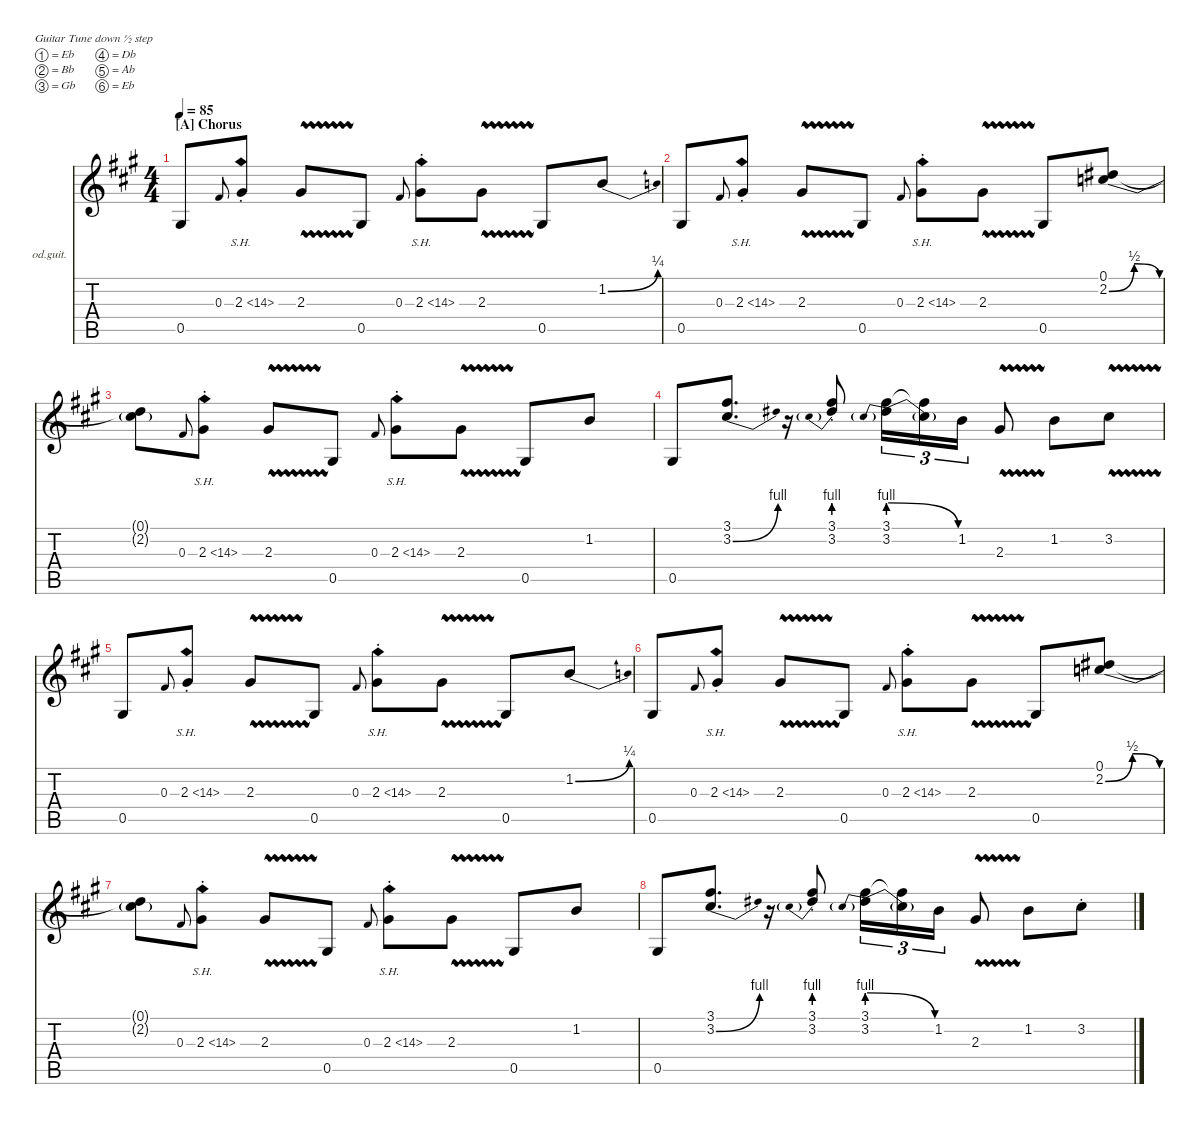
\defaultSystemsLayout 4
\hideDynamics
\bracketExtendMode nobrackets
\firstSystemTrackNameOrientation horizontal
\otherSystemsTrackNameOrientation horizontal
\track ("Rhythm Guitar 1 (James)" "od.guit.") {instrument overdrivenguitar}
\staff {score tabs}
\tuning (Eb4 Bb3 Gb3 Db3 Ab2 Eb2)
\ts (4 4)
\section ("A" "Chorus")
\tempo 85
\clef g2
\ks a
0.5{acc #}.8{dy mf beam Up} 0.3{acc #}.8{gr onbeat beam Up} 2.3{sh 12 st acc #}.8{beam Up} 2.3{vw acc #}.8{beam Up} 0.5{acc #}.8{beam Up} 0.3{acc #}.8{gr onbeat beam Up} 2.3{sh 12 st acc #}.8{beam Down} 2.3{vw acc #}.8{beam Down} 0.5{acc #}.8{beam Up} 1.2{be (bend 0 0 24 1) acc forcenatural}.8{beam Up} |
0.5{acc #}.8{beam Up} 0.3{acc #}.8{gr onbeat beam Up} 2.3{sh 12 st acc #}.8{beam Up} 2.3{vw acc #}.8{beam Up} 0.5{acc #}.8{beam Up} 0.3{acc #}.8{gr onbeat beam Up} 2.3{sh 12 st acc #}.8{beam Down} 2.3{vw acc #}.8{beam Down} 0.5{acc #}.8{beam Up} (2.2{be (bendrelease 9.6 0 18 2 27.599999999999998 2 37.199999999999996 0) acc forcenatural} 0.1{acc #}).8{beam Up} |
(0.1{t acc #} 2.2{t acc forcenatural}).8{beam Down} 0.3{acc #}.8{gr onbeat beam Up} 2.3{sh 12 st acc #}.8{beam Down} 2.3{vw acc #}.8{beam Up} 0.5{acc #}.8{beam Up} 0.3{acc #}.8{gr onbeat beam Up} 2.3{sh 12 st acc #}.8{beam Down} 2.3{vw acc #}.8{beam Down} 0.5{acc #}.8{beam Up} 1.2{acc forcenatural}.8{beam Up} |
0.5{acc #}.8{beam Up} (3.2{be (bend 17.4 0 45 4) acc #} 3.1{acc #}).8{d beam Up} r.16{beam Up} (3.1{st acc #} 3.2{be (prebend 0 4 60 4) st}).8{beam Down} (3.2{be (prebendrelease 0 4 43.8 0)} 3.1{acc #}).16{tu (3 2) beam Down} (3.2{t acc #} 3.1{t acc #}).16{tu (3 2) beam Down} 1.2{acc forcenatural}.16{tu (3 2) beam Down} 2.3{vw acc #}.8{beam Up} 1.2{acc forcenatural}.8{beam Down} 3.2{vw acc #}.8{beam Down} |
0.5{acc #}.8{beam Up} 0.3{acc #}.8{gr onbeat beam Up} 2.3{sh 12 st acc #}.8{beam Up} 2.3{vw acc #}.8{beam Up} 0.5{acc #}.8{beam Up} 0.3{acc #}.8{gr onbeat beam Up} 2.3{sh 12 st acc #}.8{beam Down} 2.3{vw acc #}.8{beam Down} 0.5{acc #}.8{beam Up} 1.2{be (bend 0 0 24 1) acc forcenatural}.8{beam Up} |
0.5{acc #}.8{beam Up} 0.3{acc #}.8{gr onbeat beam Up} 2.3{sh 12 st acc #}.8{beam Up} 2.3{vw acc #}.8{beam Up} 0.5{acc #}.8{beam Up} 0.3{acc #}.8{gr onbeat beam Up} 2.3{sh 12 st acc #}.8{beam Down} 2.3{vw acc #}.8{beam Down} 0.5{acc #}.8{beam Up} (2.2{be (bendrelease 9.6 0 18 2 27.599999999999998 2 37.199999999999996 0) acc forcenatural} 0.1{acc #}).8{beam Up} |
(0.1{t acc #} 2.2{t acc forcenatural}).8{beam Down} 0.3{acc #}.8{gr onbeat beam Up} 2.3{sh 12 st acc #}.8{beam Down} 2.3{vw acc #}.8{beam Up} 0.5{acc #}.8{beam Up} 0.3{acc #}.8{gr onbeat beam Up} 2.3{sh 12 st acc #}.8{beam Down} 2.3{vw acc #}.8{beam Down} 0.5{acc #}.8{beam Up} 1.2{acc forcenatural}.8{beam Up} |
0.5{acc #}.8{beam Up} (3.2{be (bend 17.4 0 45 4) acc #} 3.1{acc #}).8{d beam Up} r.16{beam Up} (3.1{st acc #} 3.2{be (prebend 0 4 60 4) st}).8{beam Down} (3.2{be (prebendrelease 0 4 43.8 0)} 3.1{acc #}).16{tu (3 2) beam Down} (3.2{t acc #} 3.1{t acc #}).16{tu (3 2) beam Down} 1.2{acc forcenatural}.16{tu (3 2) beam Down} 2.3{vw acc #}.8{beam Up} 1.2{acc forcenatural}.8{beam Down} 3.2{st acc #}.8{beam Down}
